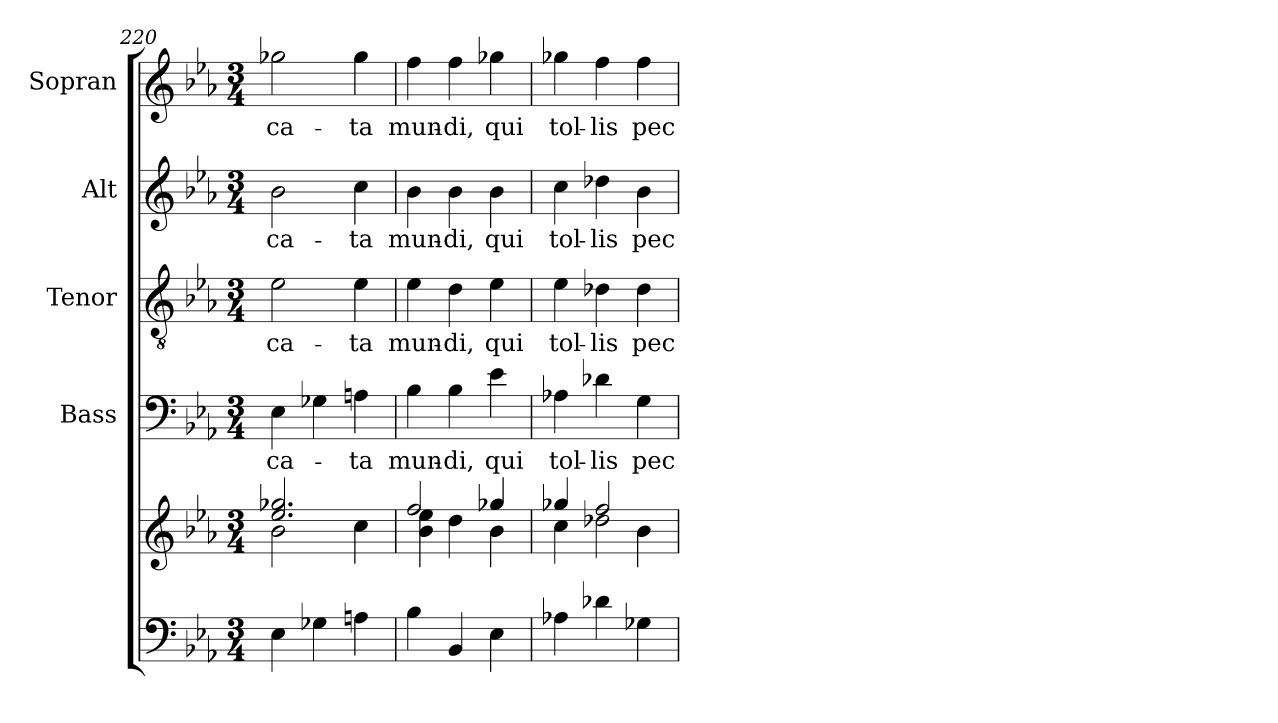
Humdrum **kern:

**kern	**kern	**kern	**text	**kern	**text	**kern	**text	**kern	**text
*part5	*part5	*part4	*part4	*part3	*part3	*part2	*part2	*part1	*part1
*staff6	*staff5	*staff4	*staff4	*staff3	*staff3	*staff2	*staff2	*staff1	*staff1
*	*	*I"Bass	*	*I"Tenor	*	*I"Alt	*	*I"Sopran	*
*	*	*I'B.	*	*I'T.	*	*I'A.	*	*I'S.	*
*clefF4	*clefG2	*clefF4	*	*clefGv2	*	*clefG2	*	*clefG2	*
*k[b-e-a-]	*k[b-e-a-]	*k[b-e-a-]	*	*k[b-e-a-]	*	*k[b-e-a-]	*	*k[b-e-a-]	*
*E-:	*E-:	*E-:	*	*E-:	*	*E-:	*	*E-:	*
*M3/4	*M3/4	*M3/4	*	*M3/4	*	*M3/4	*	*M3/4	*
=220	=220	=220	=220	=220	=220	=220	=220	=220	=220
*	*^	*	*	*	*	*	*	*	*
!	!	!	!	!LO:LY:b	!	!LO:LY:b	!	!LO:LY:b	!	!LO:LY:b
4E-\	2.ee-/ 2.gg-X/	2b-\	4E-\	-ca-	2e-\	-ca-	2b-\	-ca-	2gg-X\	-ca-
4G-X\	.	.	4G-X\	.	.	.	.	.	.	.
!	!	!	!	!LO:LY:b	!	!LO:LY:b	!	!LO:LY:b	!	!LO:LY:b
4An\	.	4cc\	4An\	-ta	4e-\	-ta	4cc\	-ta	4gg-\	-ta
=221	=221	=221	=221	=221	=221	=221	=221	=221	=221	=221
!	!	!	!	!LO:LY:b	!	!LO:LY:b	!	!LO:LY:b	!	!LO:LY:b
4B-\	2ff/	4b-\ 4ee-\	4B-\	mun-	4e-\	mun-	4b-\	mun-	4ff\	mun-
!	!	!	!	!LO:LY:b	!	!LO:LY:b	!	!LO:LY:b	!	!LO:LY:b
4BB-/	.	4dd\	4B-\	-di,	4d\	-di,	4b-\	-di,	4ff\	-di,
!	!	!	!	!LO:LY:b	!	!LO:LY:b	!	!LO:LY:b	!	!LO:LY:b
4E-\	4gg-X/	4b-\	4e-\	qui	4e-\	qui	4b-\	qui	4gg-X\	qui
=222	=222	=222	=222	=222	=222	=222	=222	=222	=222	=222
*	*	*^	*	*	*	*	*	*	*	*
!	!	!	!	!	!LO:LY:b	!	!LO:LY:b	!	!LO:LY:b	!	!LO:LY:b
4A-X\	4gg-X/	4cc\	2ryy	4A-X\	tol-	4e-\	tol-	4cc\	tol-	4gg-X\	tol-
!	!	!	!	!	!LO:LY:b	!	!LO:LY:b	!	!LO:LY:b	!	!LO:LY:b
4d-X\	2ff/	2dd-X\	.	4d-X\	-lis	4d-X\	-lis	4dd-X\	-lis	4ff\	-lis
!	!	!	!	!	!LO:LY:b	!	!LO:LY:b	!	!LO:LY:b	!	!LO:LY:b
4G-X\	.	.	4b-\	4G\	pec-	4d-\	pec-	4b-\	pec-	4ff\	pec-
*	*v	*v	*v	*	*	*	*	*	*	*	*
=	=	=	=	=	=	=	=	=	=
*-	*-	*-	*-	*-	*-	*-	*-	*-	*-
